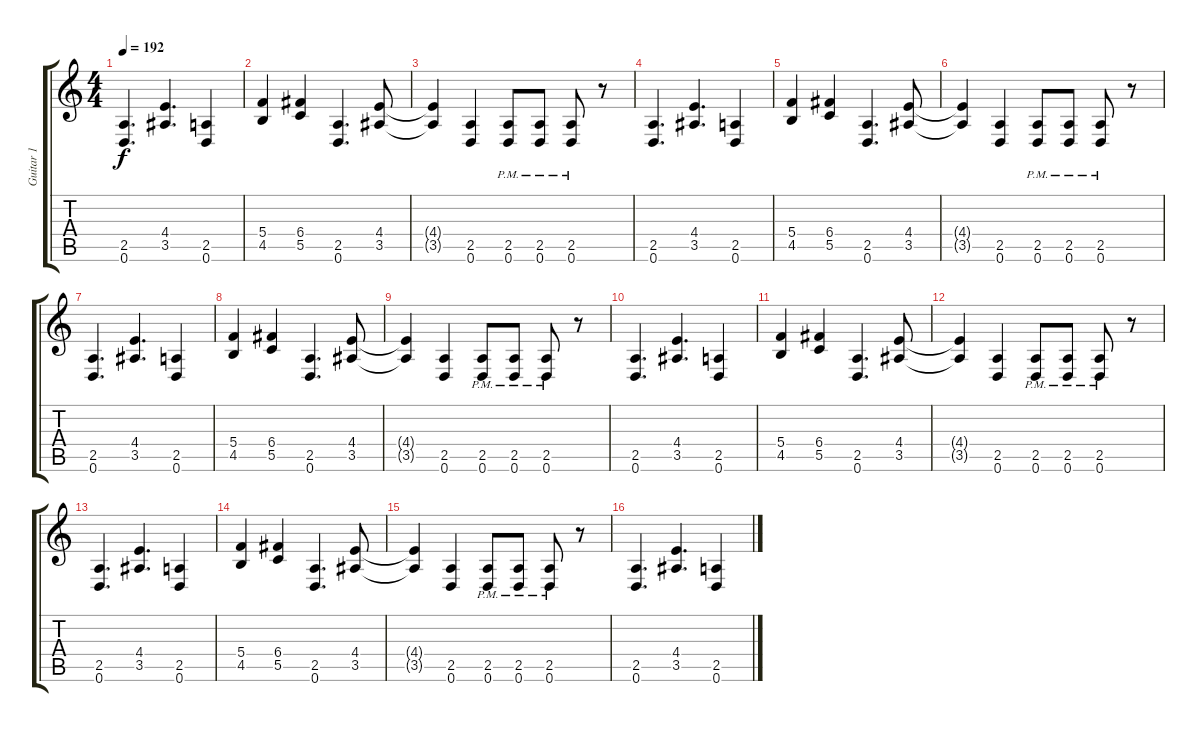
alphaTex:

\track ("Guitar 1" "Guitar 1") {instrument distortionguitar}
\staff {score tabs}
\tuning (D4 A3 F3 C3 G2 D2) {hide}
\ts (4 4)
\tempo 192
\clef g2
\ks c
(2.5 0.6).4{d dy f} (4.4 3.5).4{d} (2.5 0.6).4 |
(5.4 4.5).4 (6.4 5.5).4 (2.5 0.6).4{d} (4.4 3.5).8 |
(4.4{t} 3.5{t}).4 (2.5 0.6).4 (2.5{pm} 0.6{pm}).8 (2.5{pm} 0.6{pm}).8 (2.5{pm} 0.6{pm}).8 r.8 |
(2.5 0.6).4{d} (4.4 3.5).4{d} (2.5 0.6).4 |
(5.4 4.5).4 (6.4 5.5).4 (2.5 0.6).4{d} (4.4 3.5).8 |
(4.4{t} 3.5{t}).4 (2.5 0.6).4 (2.5{pm} 0.6{pm}).8 (2.5{pm} 0.6{pm}).8 (2.5{pm} 0.6{pm}).8 r.8 |
(2.5 0.6).4{d} (4.4 3.5).4{d} (2.5 0.6).4 |
(5.4 4.5).4 (6.4 5.5).4 (2.5 0.6).4{d} (4.4 3.5).8 |
(4.4{t} 3.5{t}).4 (2.5 0.6).4 (2.5{pm} 0.6{pm}).8 (2.5{pm} 0.6{pm}).8 (2.5{pm} 0.6{pm}).8 r.8 |
(2.5 0.6).4{d} (4.4 3.5).4{d} (2.5 0.6).4 |
(5.4 4.5).4 (6.4 5.5).4 (2.5 0.6).4{d} (4.4 3.5).8 |
(4.4{t} 3.5{t}).4 (2.5 0.6).4 (2.5{pm} 0.6{pm}).8 (2.5{pm} 0.6{pm}).8 (2.5{pm} 0.6{pm}).8 r.8 |
(2.5 0.6).4{d} (4.4 3.5).4{d} (2.5 0.6).4 |
(5.4 4.5).4 (6.4 5.5).4 (2.5 0.6).4{d} (4.4 3.5).8 |
(4.4{t} 3.5{t}).4 (2.5 0.6).4 (2.5{pm} 0.6{pm}).8 (2.5{pm} 0.6{pm}).8 (2.5{pm} 0.6{pm}).8 r.8 |
(2.5 0.6).4{d} (4.4 3.5).4{d} (2.5 0.6).4
